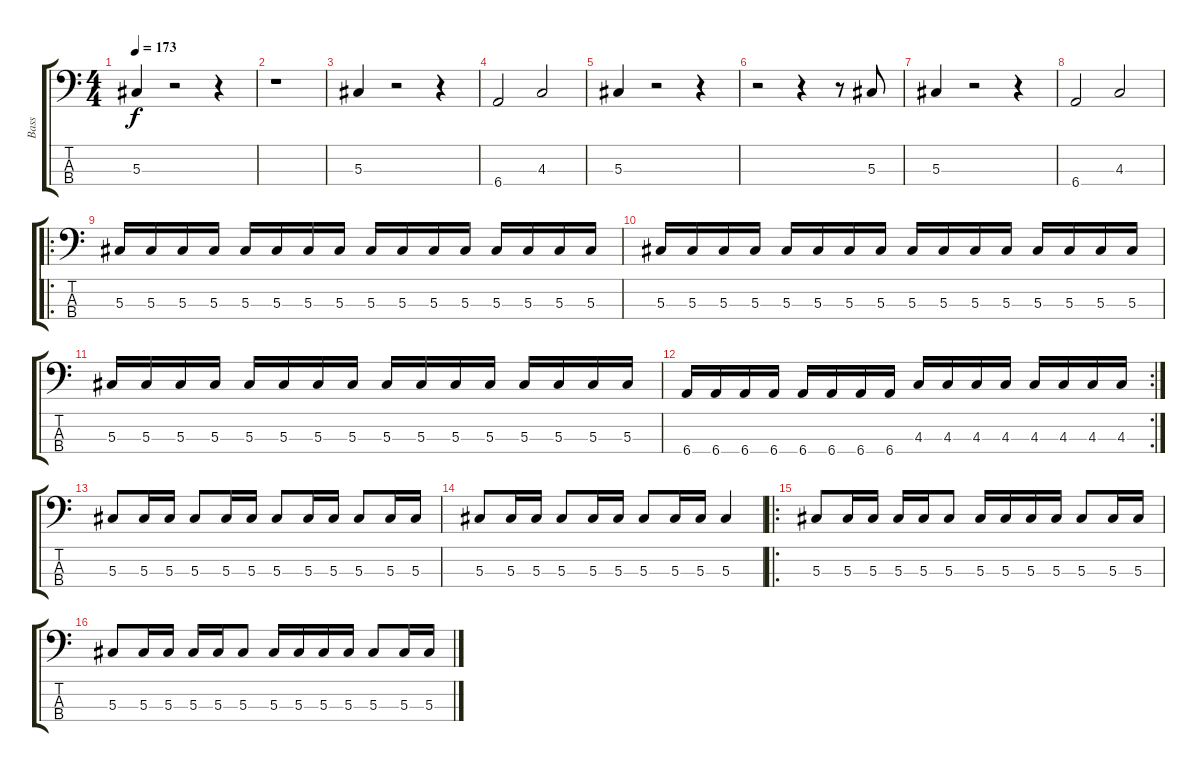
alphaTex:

\track ("Bass" "Bass") {instrument electricbasspick}
\staff {score tabs}
\tuning (Gb2 Db2 Ab1 Eb1) {hide}
\ts (4 4)
\tempo 173
\clef f4
\ks c
5.3.4{dy f instrument electricbasspick} r.2 r.4 |
r.1 |
5.3.4 r.2 r.4 |
6.4.2 4.3.2 |
5.3.4 r.2 r.4 |
r.2 r.4 r.8 5.3.8 |
5.3.4 r.2 r.4 |
6.4.2 4.3.2 |
\ro
5.3.16 5.3.16 5.3.16 5.3.16 5.3.16 5.3.16 5.3.16 5.3.16 5.3.16 5.3.16 5.3.16 5.3.16 5.3.16 5.3.16 5.3.16 5.3.16 |
5.3.16 5.3.16 5.3.16 5.3.16 5.3.16 5.3.16 5.3.16 5.3.16 5.3.16 5.3.16 5.3.16 5.3.16 5.3.16 5.3.16 5.3.16 5.3.16 |
5.3.16 5.3.16 5.3.16 5.3.16 5.3.16 5.3.16 5.3.16 5.3.16 5.3.16 5.3.16 5.3.16 5.3.16 5.3.16 5.3.16 5.3.16 5.3.16 |
\rc 2
6.4.16 6.4.16 6.4.16 6.4.16 6.4.16 6.4.16 6.4.16 6.4.16 4.3.16 4.3.16 4.3.16 4.3.16 4.3.16 4.3.16 4.3.16 4.3.16 |
5.3.8 5.3.16 5.3.16 5.3.8 5.3.16 5.3.16 5.3.8 5.3.16 5.3.16 5.3.8 5.3.16 5.3.16 |
5.3.8 5.3.16 5.3.16 5.3.8 5.3.16 5.3.16 5.3.8 5.3.16 5.3.16 5.3.4 |
\ro
5.3.8 5.3.16 5.3.16 5.3.16 5.3.16 5.3.8 5.3.16 5.3.16 5.3.16 5.3.16 5.3.8 5.3.16 5.3.16 |
5.3.8 5.3.16 5.3.16 5.3.16 5.3.16 5.3.8 5.3.16 5.3.16 5.3.16 5.3.16 5.3.8 5.3.16 5.3.16
